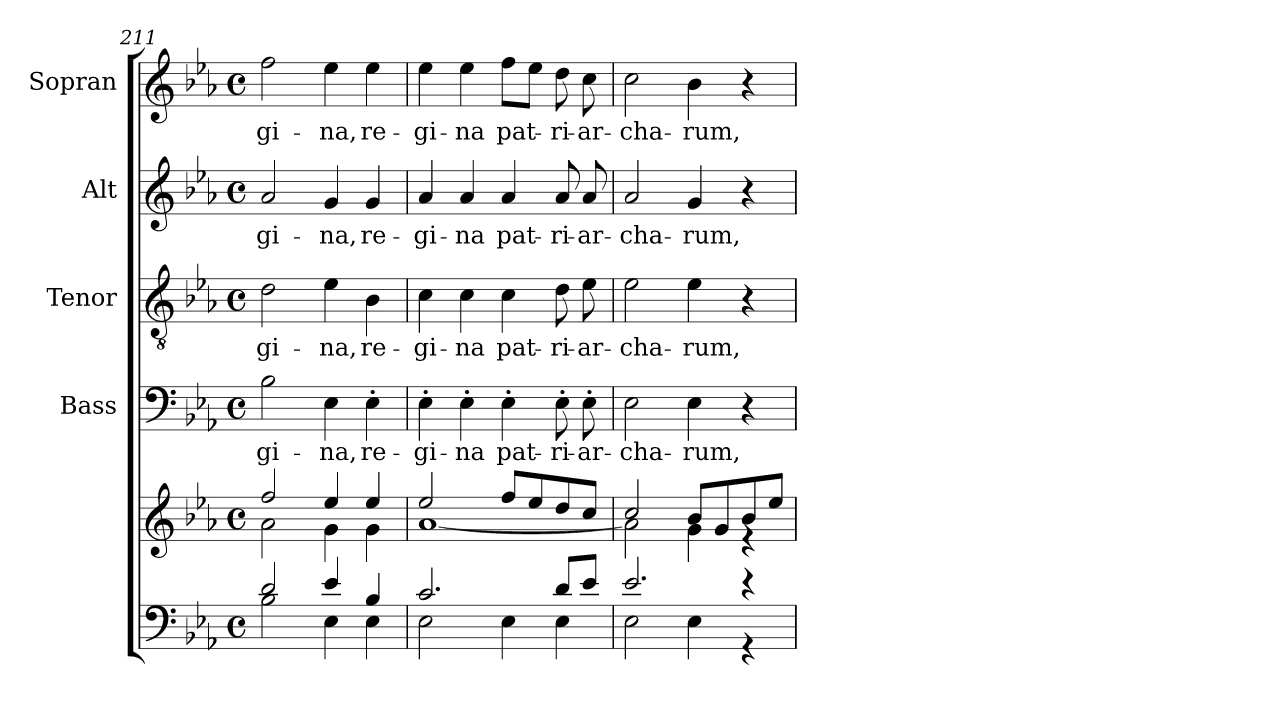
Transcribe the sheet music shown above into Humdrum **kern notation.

**kern	**kern	**kern	**text	**kern	**text	**kern	**text	**kern	**text
*part5	*part5	*part4	*part4	*part3	*part3	*part2	*part2	*part1	*part1
*staff6	*staff5	*staff4	*staff4	*staff3	*staff3	*staff2	*staff2	*staff1	*staff1
*	*	*I"Bass	*	*I"Tenor	*	*I"Alt	*	*I"Sopran	*
*	*	*I'B.	*	*I'T.	*	*I'A.	*	*I'S.	*
*clefF4	*clefG2	*clefF4	*	*clefGv2	*	*clefG2	*	*clefG2	*
*k[b-e-a-]	*k[b-e-a-]	*k[b-e-a-]	*	*k[b-e-a-]	*	*k[b-e-a-]	*	*k[b-e-a-]	*
*E-:	*E-:	*E-:	*	*E-:	*	*E-:	*	*E-:	*
*M4/4	*M4/4	*M4/4	*	*M4/4	*	*M4/4	*	*M4/4	*
*met(c)	*met(c)	*met(c)	*	*met(c)	*	*met(c)	*	*met(c)	*
=211	=211	=211	=211	=211	=211	=211	=211	=211	=211
*^	*^	*	*	*	*	*	*	*	*
!	!	!	!	!	!LO:LY:b	!	!LO:LY:b	!	!LO:LY:b	!	!LO:LY:b
2d/	2B-\	2ff/	2a-\	2B-\	-gi-	2d\	-gi-	2a-/	-gi-	2ff\	-gi-
!	!	!	!	!	!LO:LY:b	!	!LO:LY:b	!	!LO:LY:b	!	!LO:LY:b
4e-/	4E-\	4ee-/	4g\	4E-\	-na,	4e-\	-na,	4g/	-na,	4ee-\	-na,
!	!	!	!	!	!LO:LY:b	!	!LO:LY:b	!	!LO:LY:b	!	!LO:LY:b
4B-/	4E-\	4ee-/	4g\	4E-'>\	re-	4B-\	re-	4g/	re-	4ee-\	re-
!!LO:PB:g=z
=212	=212	=212	=212	=212	=212	=212	=212	=212	=212	=212	=212
!	!	!	!	!	!LO:LY:b	!	!LO:LY:b	!	!LO:LY:b	!	!LO:LY:b
2.c/	2E-\	2ee-/	[<1a-	4E-'>\	-gi-	4c\	-gi-	4a-/	-gi-	4ee-\	-gi-
!	!	!	!	!	!LO:LY:b	!	!LO:LY:b	!	!LO:LY:b	!	!LO:LY:b
.	.	.	.	4E-'>\	-na	4c\	-na	4a-/	-na	4ee-\	-na
!	!	!	!	!	!LO:LY:b	!	!LO:LY:b	!	!LO:LY:b	!	!LO:LY:b
.	4E-\	8ff/L	.	4E-'>\	pat-	4c\	pat-	4a-/	pat-	8ff\L	pat-
.	.	8ee-/	.	.	.	.	.	.	.	8ee-\J	.
!	!	!	!	!	!LO:LY:b	!	!LO:LY:b	!	!LO:LY:b	!	!LO:LY:b
8d/L	4E-\	8dd/	.	8E-'>\	-ri-	8d\	-ri-	8a-/	-ri-	8dd\	-ri-
!	!	!	!	!	!LO:LY:b	!	!LO:LY:b	!	!LO:LY:b	!	!LO:LY:b
8e-/J	.	8cc/J	.	8E-'>\	-ar-	8e-\	-ar-	8a-/	-ar-	8cc\	-ar-
=213	=213	=213	=213	=213	=213	=213	=213	=213	=213	=213	=213
!	!	!	!	!	!LO:LY:b	!	!LO:LY:b	!	!LO:LY:b	!	!LO:LY:b
2.e-/	2E-\	2cc/	2a-\]	2E-\	-cha-	2e-\	-cha-	2a-/	-cha-	2cc\	-cha-
!	!	!	!	!	!LO:LY:b	!	!LO:LY:b	!	!LO:LY:b	!	!LO:LY:b
.	4E-\	8b-/L	4g\	4E-\	-rum,	4e-\	-rum,	4g/	-rum,	4b-\	-rum,
.	.	8g/	.	.	.	.	.	.	.	.	.
4r	4r	8b-/	4rd	4r	.	4r	.	4r	.	4r	.
.	.	8ee-/J	.	.	.	.	.	.	.	.	.
*v	*v	*	*	*	*	*	*	*	*	*	*
*	*v	*v	*	*	*	*	*	*	*	*
=	=	=	=	=	=	=	=	=	=
*-	*-	*-	*-	*-	*-	*-	*-	*-	*-
